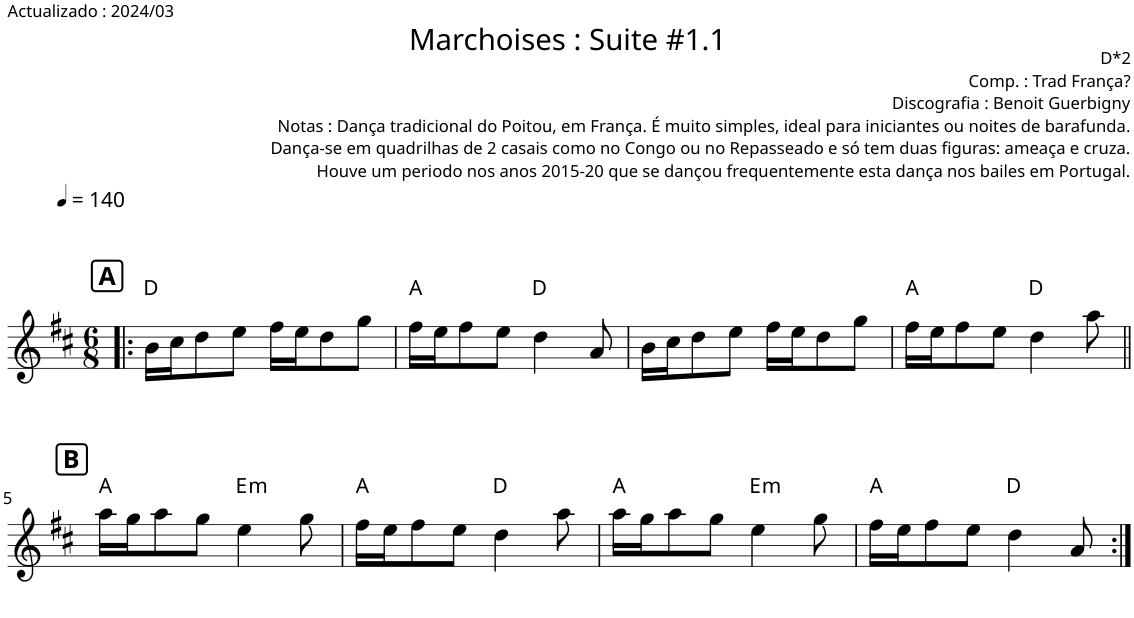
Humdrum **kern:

**kern	**harte
*part1	*part1
*staff1	*
*I"Piano	*
*I'Pno.	*
*clefG2	*
*k[f#c#]	*
*M6/8	*
*MM140	*
!!LO:REH:place=s1:a:B:cj:fs=12:t=A
=1!|:	=1!|:
16b\LL	D:maj
16cc#\J	.
8dd\	.
8ee\J	.
16ff#\LL	.
16ee\J	.
8dd\	.
8gg\J	.
=2	=2
16ff#\LL	A:maj
16ee\J	.
8ff#\	.
8ee\J	.
4dd\	D:maj
8a/	.
=3	=3
16b\LL	.
16cc#\J	.
8dd\	.
8ee\J	.
16ff#\LL	.
16ee\J	.
8dd\	.
8gg\J	.
=4	=4
16ff#\LL	A:maj
16ee\J	.
8ff#\	.
8ee\J	.
4dd\	D:maj
8aa\	.
!!LO:LB:g=z
!!LO:REH:place=s1:a:B:cj:fs=12:t=B
=5||	=5||
16aa\LL	A:maj
16gg\J	.
8aa\	.
8gg\J	.
!	!LO:H:kt=m
4ee\	E:min
8gg\	.
=6	=6
16ff#\LL	A:maj
16ee\J	.
8ff#\	.
8ee\J	.
4dd\	D:maj
8aa\	.
=7	=7
16aa\LL	A:maj
16gg\J	.
8aa\	.
8gg\J	.
!	!LO:H:kt=m
4ee\	E:min
8gg\	.
=8	=8
16ff#\LL	A:maj
16ee\J	.
8ff#\	.
8ee\J	.
4dd\	D:maj
8a/	.
=:|!	=:|!
*-	*-
